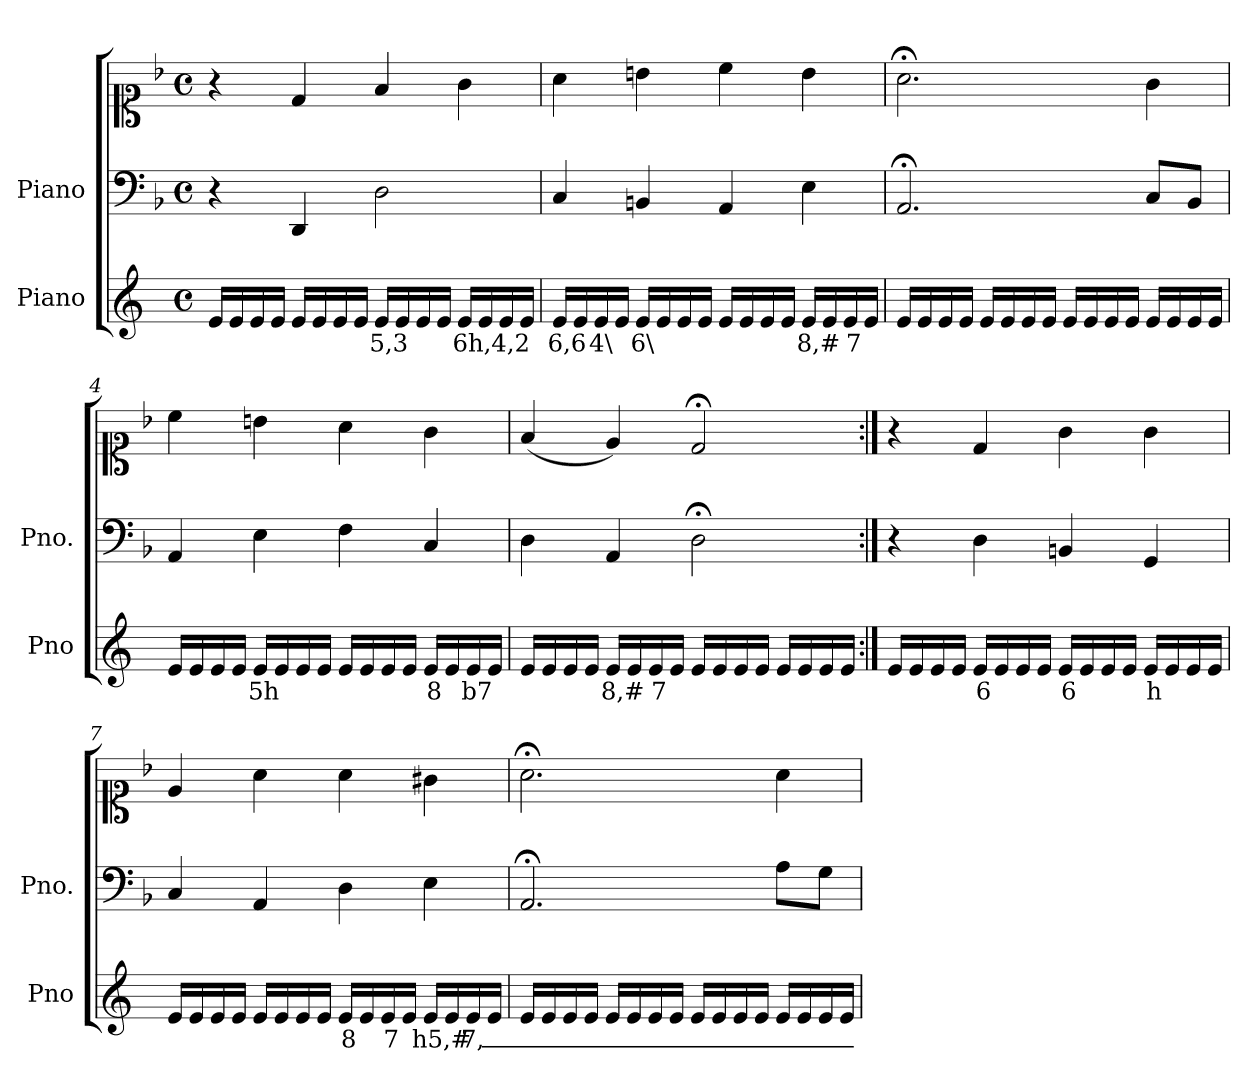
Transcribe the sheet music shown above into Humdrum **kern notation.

**kern	**text	**kern	**kern
*part2	*part2	*part1	*part1
*staff3	*staff3	*staff2	*staff1
*I"Piano	*	*I"Piano	*
*I'Pno	*	*I'Pno.	*
*clefG2	*	*clefF4	*clefC1
*k[]	*	*k[b-]	*k[b-]
*M4/4	*	*M4/4	*M4/4
*met(c)	*	*met(c)	*met(c)
=1	=1	=1	=1
16e/LL	.	4r	4r
16e/	.	.	.
16e/	.	.	.
16e/JJ	.	.	.
16e/LL	.	4DD/	4d/
16e/	.	.	.
16e/	.	.	.
16e/JJ	.	.	.
!	!LO:LY:b	!	!
16e/LL	5,3	2D\	4f/
16e/	.	.	.
16e/	.	.	.
16e/JJ	.	.	.
!	!LO:LY:b	!	!
16e/LL	6h,4,2	.	4g\
16e/	.	.	.
16e/	.	.	.
16e/JJ	.	.	.
=2	=2	=2	=2
!	!LO:LY:b	!	!
16e/LL	6,6	4C/	4a\
16e/	.	.	.
!	!LO:LY:b	!	!
16e/	4\	.	.
16e/JJ	.	.	.
!	!LO:LY:b	!	!
16e/LL	6\	4BBn/	4bn\
16e/	.	.	.
16e/	.	.	.
16e/JJ	.	.	.
16e/LL	.	4AA/	4cc\
16e/	.	.	.
16e/	.	.	.
16e/JJ	.	.	.
!	!LO:LY:b	!	!
16e/LL	8,#	4E\	4b\
16e/	.	.	.
!	!LO:LY:b	!	!
16e/	7	.	.
16e/JJ	.	.	.
=3	=3	=3	=3
16e/LL	.	2.AA;</	2.a;<\
16e/	.	.	.
16e/	.	.	.
16e/JJ	.	.	.
16e/LL	.	.	.
16e/	.	.	.
16e/	.	.	.
16e/JJ	.	.	.
16e/LL	.	.	.
16e/	.	.	.
16e/	.	.	.
16e/JJ	.	.	.
16e/LL	.	8C/L	4g\
16e/	.	.	.
16e/	.	8BB-/J	.
16e/JJ	.	.	.
=4	=4	=4	=4
16e/LL	.	4AA/	4cc\
16e/	.	.	.
16e/	.	.	.
16e/JJ	.	.	.
!	!LO:LY:b	!	!
16e/LL	5h	4E\	4bn\
16e/	.	.	.
16e/	.	.	.
16e/JJ	.	.	.
16e/LL	.	4F\	4a\
16e/	.	.	.
16e/	.	.	.
16e/JJ	.	.	.
!	!LO:LY:b	!	!
16e/LL	8	4C/	4g\
16e/	.	.	.
!	!LO:LY:b	!	!
16e/	b7	.	.
16e/JJ	.	.	.
=5	=5	=5	=5
16e/LL	.	4D\	(<4f/
16e/	.	.	.
16e/	.	.	.
16e/JJ	.	.	.
!	!LO:LY:b	!	!
16e/LL	8,#	4AA/	4e/)
16e/	.	.	.
!	!LO:LY:b	!	!
16e/	7	.	.
16e/JJ	.	.	.
16e/LL	.	2D;<\	2d;</
16e/	.	.	.
16e/	.	.	.
16e/JJ	.	.	.
16e/LL	.	.	.
16e/	.	.	.
16e/	.	.	.
16e/JJ	.	.	.
=6:|!	=6:|!	=6:|!	=6:|!
16e/LL	.	4r	4r
16e/	.	.	.
16e/	.	.	.
16e/JJ	.	.	.
!	!LO:LY:b	!	!
16e/LL	6	4D\	4d/
16e/	.	.	.
16e/	.	.	.
16e/JJ	.	.	.
!	!LO:LY:b	!	!
16e/LL	6	4BBn/	4g\
16e/	.	.	.
16e/	.	.	.
16e/JJ	.	.	.
!	!LO:LY:b	!	!
16e/LL	h	4GG/	4g\
16e/	.	.	.
16e/	.	.	.
16e/JJ	.	.	.
=7	=7	=7	=7
16e/LL	.	4C/	4e/
16e/	.	.	.
16e/	.	.	.
16e/JJ	.	.	.
16e/LL	.	4AA/	4a\
16e/	.	.	.
16e/	.	.	.
16e/JJ	.	.	.
!	!LO:LY:b	!	!
16e/LL	8	4D\	4a\
16e/	.	.	.
!	!LO:LY:b	!	!
16e/	7	.	.
16e/JJ	.	.	.
!	!LO:LY:b	!	!
16e/LL	h5,#	4E\	4g#X\
16e/	.	.	.
!	!LO:LY:b	!	!
16e/	7,_	.	.
16e/JJ	.	.	.
=8	=8	=8	=8
16e/LL	.	2.AA;</	2.a;<\
16e/	.	.	.
16e/	.	.	.
16e/JJ	.	.	.
16e/LL	.	.	.
16e/	.	.	.
16e/	.	.	.
16e/JJ	.	.	.
16e/LL	.	.	.
16e/	.	.	.
16e/	.	.	.
16e/JJ	.	.	.
16e/LL	.	8A\L	4a\
16e/	.	.	.
16e/	.	8G\J	.
16e/JJ	.	.	.
=	=	=	=
*-	*-	*-	*-
